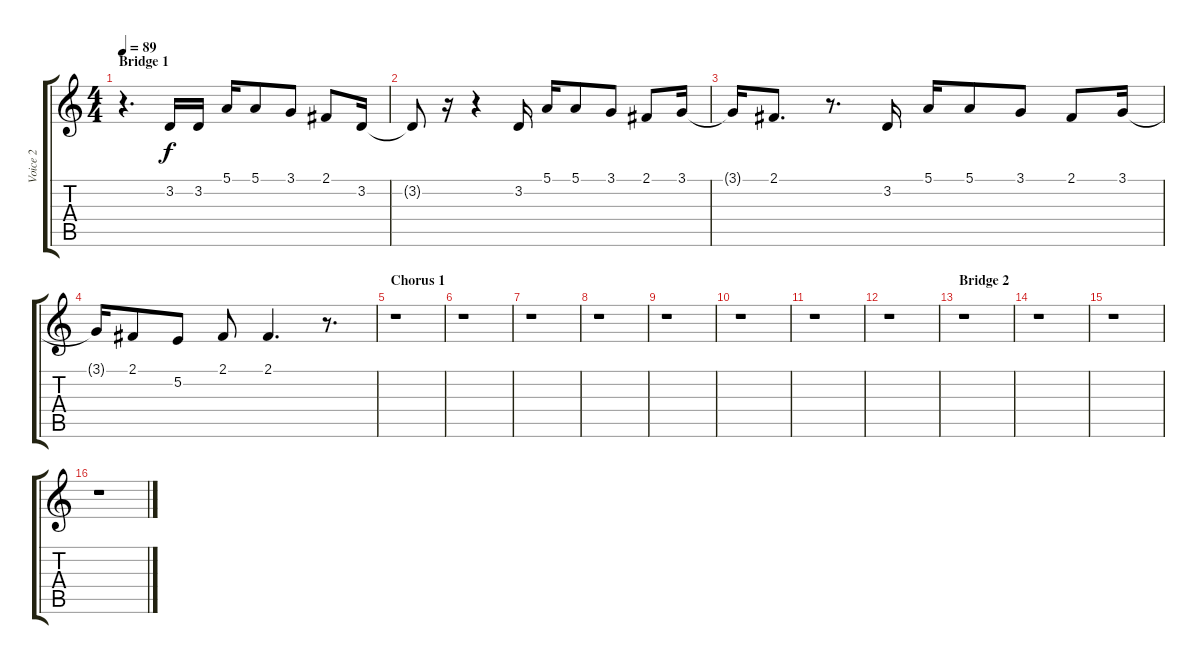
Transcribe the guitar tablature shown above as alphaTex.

\track ("Voice 2" "Voice 2") {instrument cello}
\staff {score tabs}
\tuning (E4 B3 G3 D3 A2 E2) {hide}
\ts (4 4)
\section ("" "Bridge 1")
\tempo 89
\clef g2
\ks c
r.4{d dy f} 3.2.16 3.2.16 5.1.16 5.1.8 3.1.8 2.1.8 3.2.16 |
3.2{t}.8 r.16 r.4 3.2.16 5.1.16 5.1.8 3.1.8 2.1.8 3.1.16 |
3.1{t}.16 2.1.8{d} r.8{d} 3.2.16 5.1.16 5.1.8 3.1.8 2.1.8 3.1.16 |
3.1{t}.16 2.1.8 5.2.8 2.1.8 2.1.4{d} r.8{d} |
\section ("" "Chorus 1")
r.1 |
r.1 |
r.1 |
r.1 |
r.1 |
r.1 |
r.1 |
r.1 |
\section ("" "Bridge 2")
r.1 |
r.1 |
r.1 |
r.1
